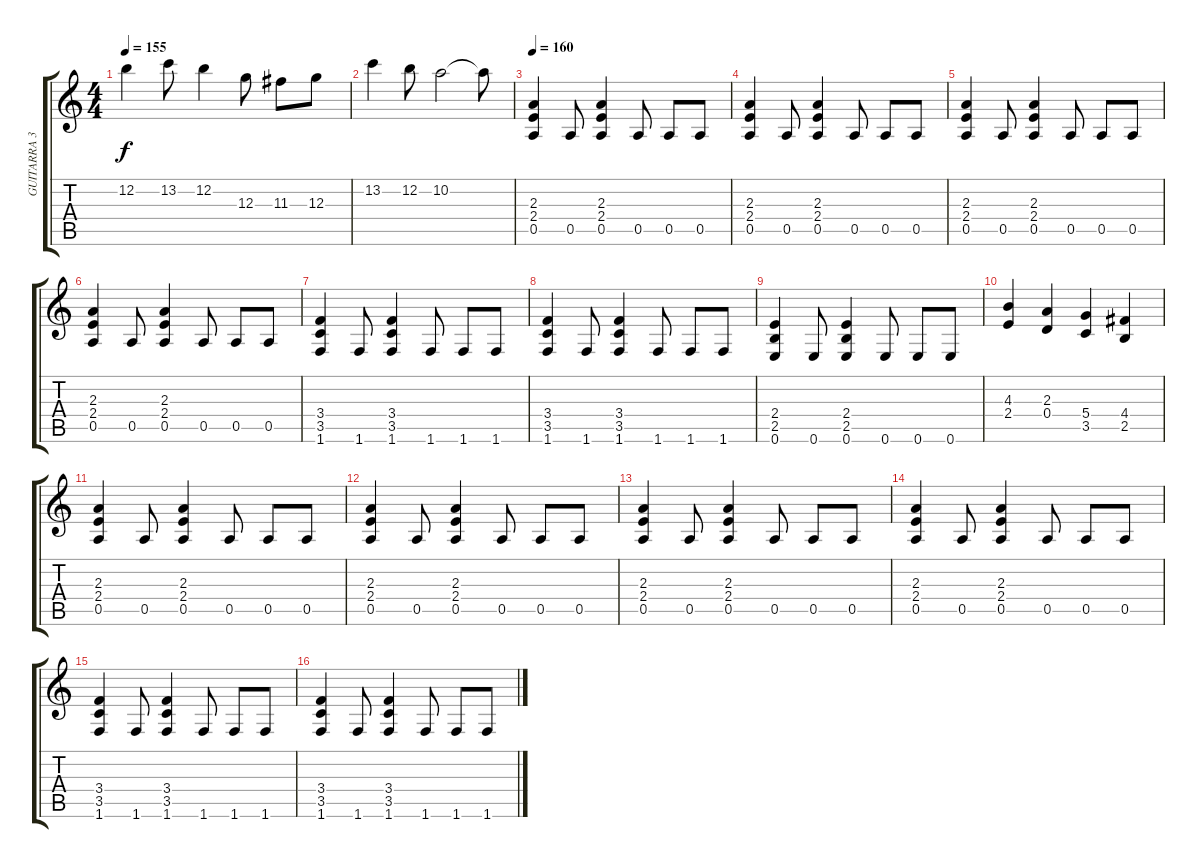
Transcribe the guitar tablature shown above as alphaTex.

\track ("GUITARRA 3" "GUITARRA 3") {instrument acousticguitarsteel}
\staff {score tabs}
\tuning (E4 B3 G3 D3 A2 E2) {hide}
\ts (4 4)
\tempo 155
\clef g2
\ks c
12.2.4{dy f} 13.2.8 12.2.4 12.3.8 11.3.8 12.3.8 |
13.2.4 12.2.8 10.2.2 10.2{t}.8 |
\tempo 160
(2.3 2.4 0.5).4{volume 10 instrument distortionguitar} 0.5.8 (2.3 2.4 0.5).4 0.5.8 0.5.8 0.5.8 |
(2.3 2.4 0.5).4 0.5.8 (2.3 2.4 0.5).4 0.5.8 0.5.8 0.5.8 |
(2.3 2.4 0.5).4 0.5.8 (2.3 2.4 0.5).4 0.5.8 0.5.8 0.5.8 |
(2.3 2.4 0.5).4 0.5.8 (2.3 2.4 0.5).4 0.5.8 0.5.8 0.5.8 |
(3.4 3.5 1.6).4 1.6.8 (3.4 3.5 1.6).4 1.6.8 1.6.8 1.6.8 |
(3.4 3.5 1.6).4 1.6.8 (3.4 3.5 1.6).4 1.6.8 1.6.8 1.6.8 |
(2.4 2.5 0.6).4 0.6.8 (2.4 2.5 0.6).4 0.6.8 0.6.8 0.6.8 |
(4.3 2.4).4 (2.3 0.4).4 (5.4 3.5).4 (4.4 2.5).4 |
(2.3 2.4 0.5).4 0.5.8 (2.3 2.4 0.5).4 0.5.8 0.5.8 0.5.8 |
(2.3 2.4 0.5).4 0.5.8 (2.3 2.4 0.5).4 0.5.8 0.5.8 0.5.8 |
(2.3 2.4 0.5).4 0.5.8 (2.3 2.4 0.5).4 0.5.8 0.5.8 0.5.8 |
(2.3 2.4 0.5).4 0.5.8 (2.3 2.4 0.5).4 0.5.8 0.5.8 0.5.8 |
(3.4 3.5 1.6).4 1.6.8 (3.4 3.5 1.6).4 1.6.8 1.6.8 1.6.8 |
(3.4 3.5 1.6).4 1.6.8 (3.4 3.5 1.6).4 1.6.8 1.6.8 1.6.8
